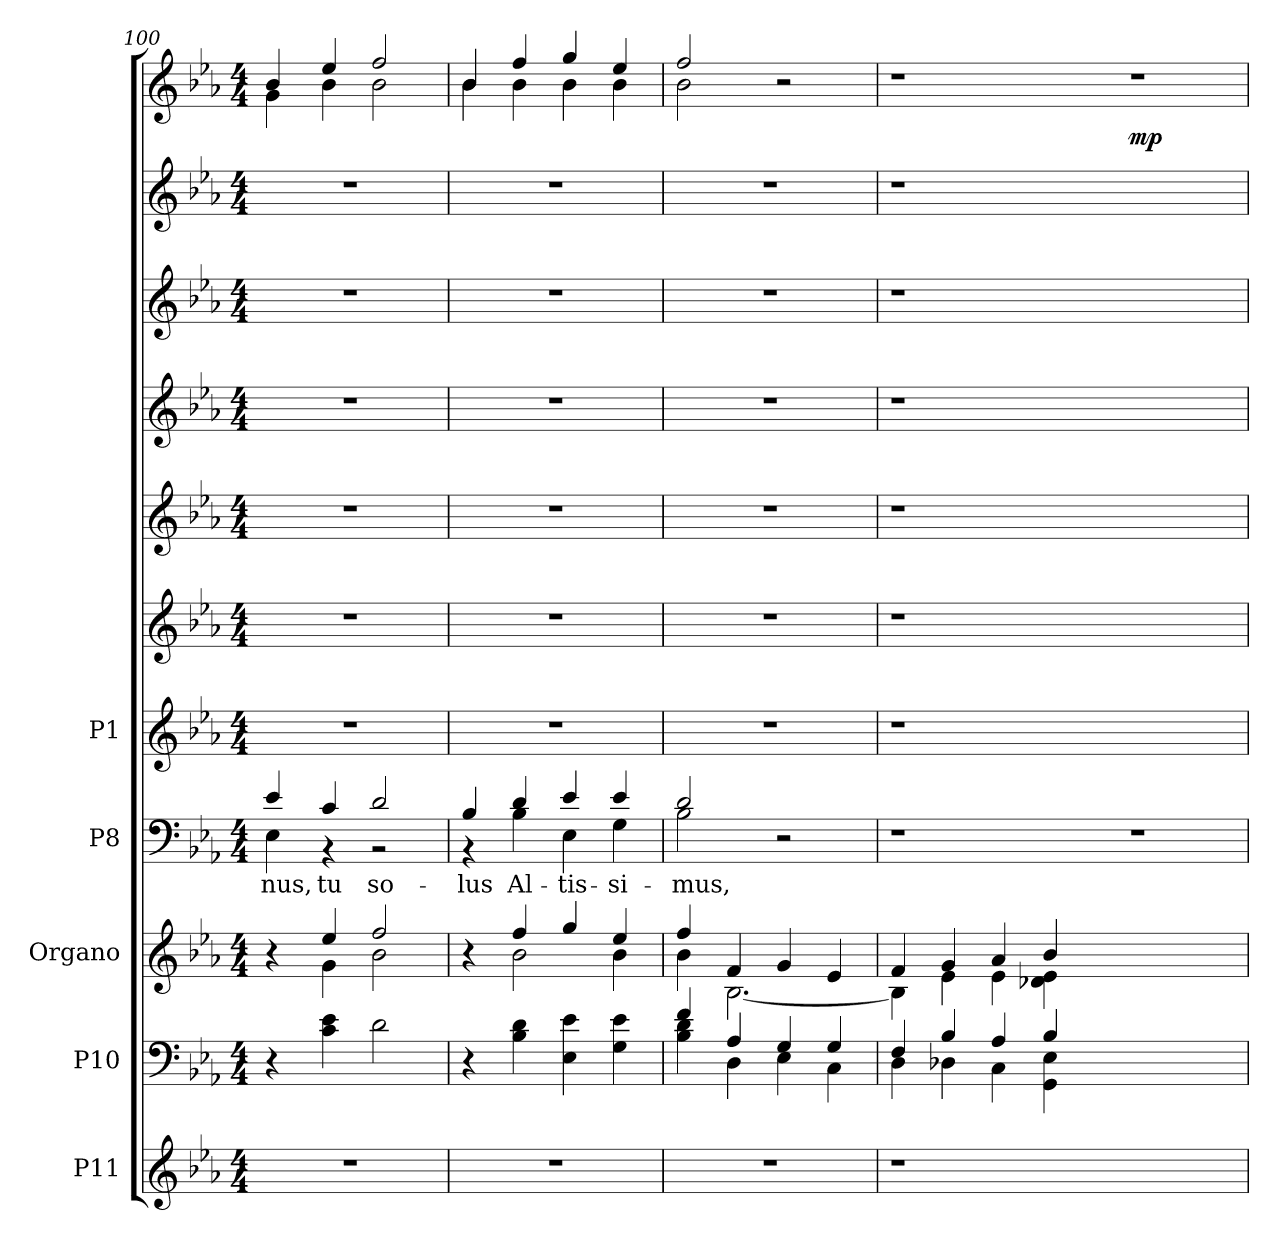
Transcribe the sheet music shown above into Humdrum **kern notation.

**kern	**kern	**kern	**kern	**text	**kern	**kern	**kern	**kern	**kern	**kern	**kern	**dynam
*part5	*part4	*part3	*part2	*part2	*part1	*part1	*part1	*part1	*part1	*part1	*part1	*part1
*staff11	*staff10	*staff9	*staff8	*staff8	*staff7	*staff6	*staff5	*staff4	*staff3	*staff2	*staff1	*staff1/2/3/4/5/6/7
*I"P11	*I"P10	*I"Organo	*I"P8	*	*I"P1	*	*	*	*	*	*	*
*clefG2	*clefF4	*clefG2	*clefF4	*	*clefG2	*clefG2	*clefG2	*clefG2	*clefG2	*clefG2	*clefG2	*
*k[b-e-a-]	*k[b-e-a-]	*k[b-e-a-]	*k[b-e-a-]	*	*k[b-e-a-]	*k[b-e-a-]	*k[b-e-a-]	*k[b-e-a-]	*k[b-e-a-]	*k[b-e-a-]	*k[b-e-a-]	*
*E-:	*E-:	*E-:	*E-:	*	*E-:	*E-:	*E-:	*E-:	*E-:	*E-:	*E-:	*
*M4/4	*M4/4	*M4/4	*M4/4	*	*M4/4	*M4/4	*M4/4	*M4/4	*M4/4	*M4/4	*M4/4	*
=100	=100	=100	=100	=100	=100	=100	=100	=100	=100	=100	=100	=100
*	*	*^	*	*	*	*	*	*	*	*	*	*
!	!	!	!	!	!LO:LY:a:color=#000000	!	!	!	!	!	!	!	!
*	*	*	*	*^	*	*	*	*	*	*	*	*^	*
1r	4r	4r	4ryy	4e-i/	4E-i\	-nus,	1r	1r	1r	1r	1r	1r	4b-i/	4gi\	.
!	!	!	!	!	!	!LO:LY:a:color=#000000	!	!	!	!	!	!	!	!	!
.	4ci\ 4e-i	4ee-i/	4gi\	4ci/	4r	tu	.	.	.	.	.	.	4ee-i/	4b-i\	.
!	!	!	!	!	!	!LO:LY:a:color=#000000	!	!	!	!	!	!	!	!	!
.	2di\	2ffi/	2b-i\	2di/	2r	so-	.	.	.	.	.	.	2ffi/	2b-i\	.
=101	=101	=101	=101	=101	=101	=101	=101	=101	=101	=101	=101	=101	=101	=101	=101
!	!	!	!	!	!	!LO:LY:a:color=#000000	!	!	!	!	!	!	!	!	!
1r	4r	4r	4ryy	4B-i/	4r	-lus	1r	1r	1r	1r	1r	1r	4b-i/	4b-i\	.
!	!	!	!	!	!	!LO:LY:a:color=#000000	!	!	!	!	!	!	!	!	!
.	4B-i\ 4di	4ffi/	2b-i\	4di/	4B-i\	Al-	.	.	.	.	.	.	4ffi/	4b-i\	.
!	!	!	!	!	!	!LO:LY:a:color=#000000	!	!	!	!	!	!	!	!	!
.	4E-i\ 4e-i	4ggi/	.	4e-i/	4E-i\	-tis-	.	.	.	.	.	.	4ggi/	4b-i\	.
!	!	!	!	!	!	!LO:LY:a:color=#000000	!	!	!	!	!	!	!	!	!
.	4Gi\ 4e-i	4ee-i/	4b-i\	4e-i/	4Gi\	-si-	.	.	.	.	.	.	4ee-i/	4b-i\	.
=102	=102	=102	=102	=102	=102	=102	=102	=102	=102	=102	=102	=102	=102	=102	=102
*	*^	*	*	*	*	*	*	*	*	*	*	*	*	*	*
!	!	!	!	!	!	!	!LO:LY:a:color=#000000	!	!	!	!	!	!	!	!	!
1r	4fi/	4B-i\ 4di	4ffi/	4b-i\	2di/	2B-i\	-mus,	1r	1r	1r	1r	1r	1r	2ffi/	2b-i\	.
.	4A-i/	4Di\	4fi/	[2.B-i\	.	.	.	.	.	.	.	.	.	.	.	.
.	4Gi/	4E-i\	4gi/	.	2r	2ryy	.	.	.	.	.	.	.	2r	2ryy	.
.	4Gi/	4Ci\	4e-i/	.	.	.	.	.	.	.	.	.	.	.	.	.
*	*	*	*	*	*v	*v	*	*	*	*	*	*	*	*	*	*
!!LO:LB:g=z	!!
=103	=103	=103	=103	=103	=103	=103	=103	=103	=103	=103	=103	=103	=103	=103	=103
1r	4Fi/	4Di\	4fi/	4B-i\]	1r	.	1r	1r	1r	1r	1r	1r	1r	2ryy	.
.	4B-i/	4D-Xi\	4gi/	4e-i\	.	.	.	.	.	.	.	.	.	.	.
.	4A-i/	4Ci\	4a-i/	4e-i\	.	.	.	.	.	.	.	.	.	4ryy	.
.	4B-i/	4GGi\ 4E-i	4b-i/	4d-Xi\ 4e-i	.	.	.	.	.	.	.	.	.	8ryy	.
.	.	.	.	.	.	.	.	.	.	.	.	.	.	16ryy	.
.	.	.	.	.	.	.	.	.	.	.	.	.	.	32ryy	.
.	.	.	.	.	.	.	.	.	.	.	.	.	.	64ryy	.
.	.	.	.	.	.	.	.	.	.	.	.	.	.	128...ryy	.
.	.	.	.	.	.	.	.	.	.	.	.	.	.	1ryy	mp
1ryy	1ryy	1ryy	1ryy	1ryy	1r	.	1ryy	1ryy	1ryy	1ryy	1ryy	1ryy	1r	.	.
.	.	.	.	.	.	.	.	.	.	.	.	.	.	1024ryy	.
*	*v	*v	*	*	*	*	*	*	*	*	*	*	*v	*v	*
*	*	*v	*v	*	*	*	*	*	*	*	*	*	*
=	=	=	=	=	=	=	=	=	=	=	=	=
*-	*-	*-	*-	*-	*-	*-	*-	*-	*-	*-	*-	*-
